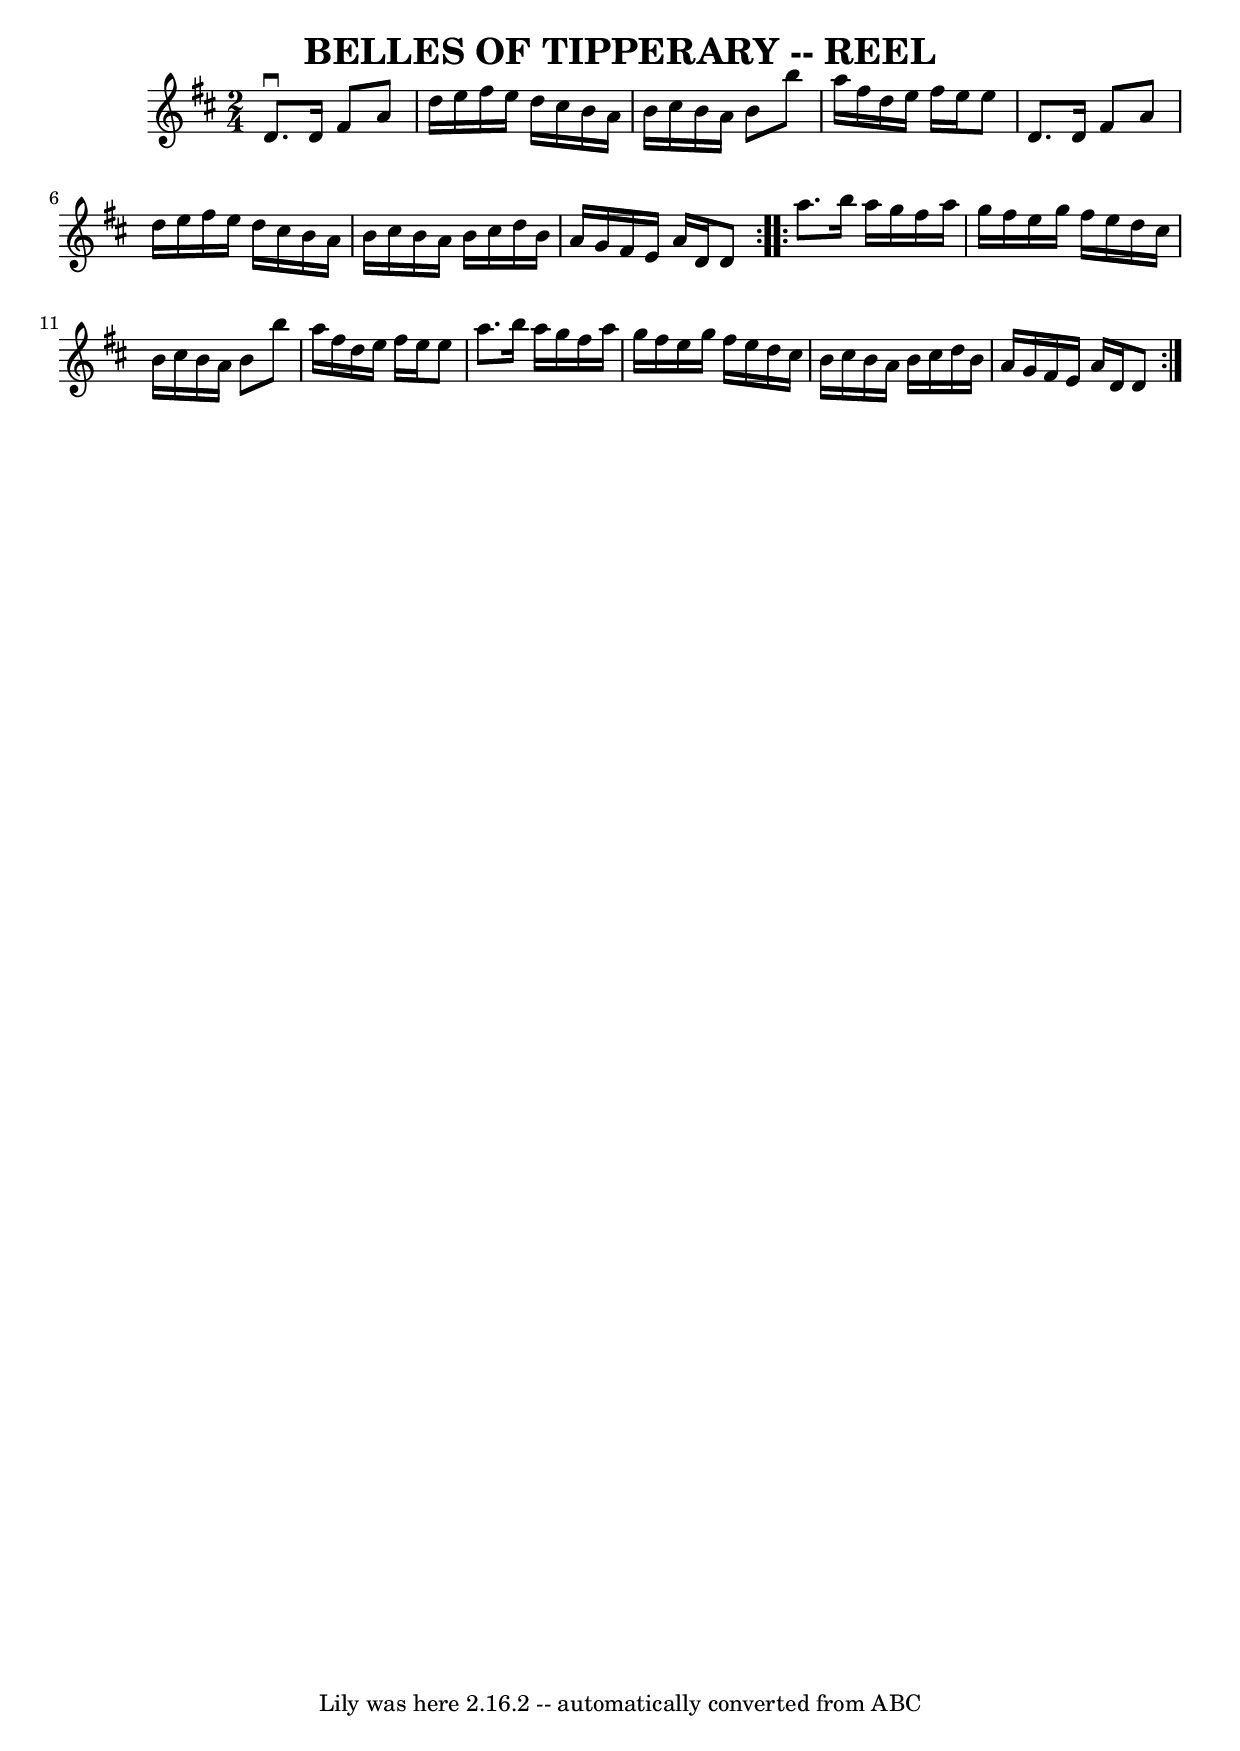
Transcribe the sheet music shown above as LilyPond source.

\version "2.16.2"
\include "Mammoth.ily"
\header {
  %% book = "Ryan's Mammoth Collection of Fiddle Tunes"
  crossRefNumber = "1"
  footnotes = ""
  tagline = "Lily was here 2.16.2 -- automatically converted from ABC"
  title = "BELLES OF TIPPERARY -- REEL"

}
voicedefault =  {



  \repeat volta 2 {

    \time 2/4 
    \key d \major d'8.^\downbow d'16 fis'8 a'8    |
    
    d''16 e''16 fis''16 e''16 d''16 cis''16 b'16 a'16    
    |
    b'16 cis''16 b'16 a'16 b'8 b''8    |
    a''16   
    fis''16 d''16 e''16 fis''16 e''16 e''8        |
    d'8.   
    d'16 fis'8 a'8    |
    d''16 e''16 fis''16 e''16 d''16 
    cis''16 b'16 a'16    |
    b'16 cis''16 b'16 a'16    
    b'16 cis''16 d''16 b'16    |
    a'16 g'16 fis'16 e'16   
    a'16 d'16 d'8    
  }     
  \repeat volta 2 {
    a''8. b''16 a''16    
    g''16 fis''16 a''16    |
    g''16 fis''16 e''16 g''16    
    fis''16 e''16 d''16 cis''16    |
    b'16 cis''16 b'16    
    a'16 b'8 b''8    |
    a''16 fis''16 d''16 e''16 fis''16 
    e''16 e''8        |
    a''8. b''16 a''16 g''16 fis''16  
    a''16    |
    g''16 fis''16 e''16 g''16 fis''16 e''16    
    d''16 cis''16    |
    b'16 cis''16 b'16 a'16 b'16    
    cis''16 d''16 b'16    |
    a'16 g'16 fis'16 e'16 a'16   
    d'16 d'8    
  }   

}

\score{
  <<

    \context Staff="default"
    {
      \voicedefault 
      
    }

  >>
  \layout {
    
  }
  \midi {
  }

}
